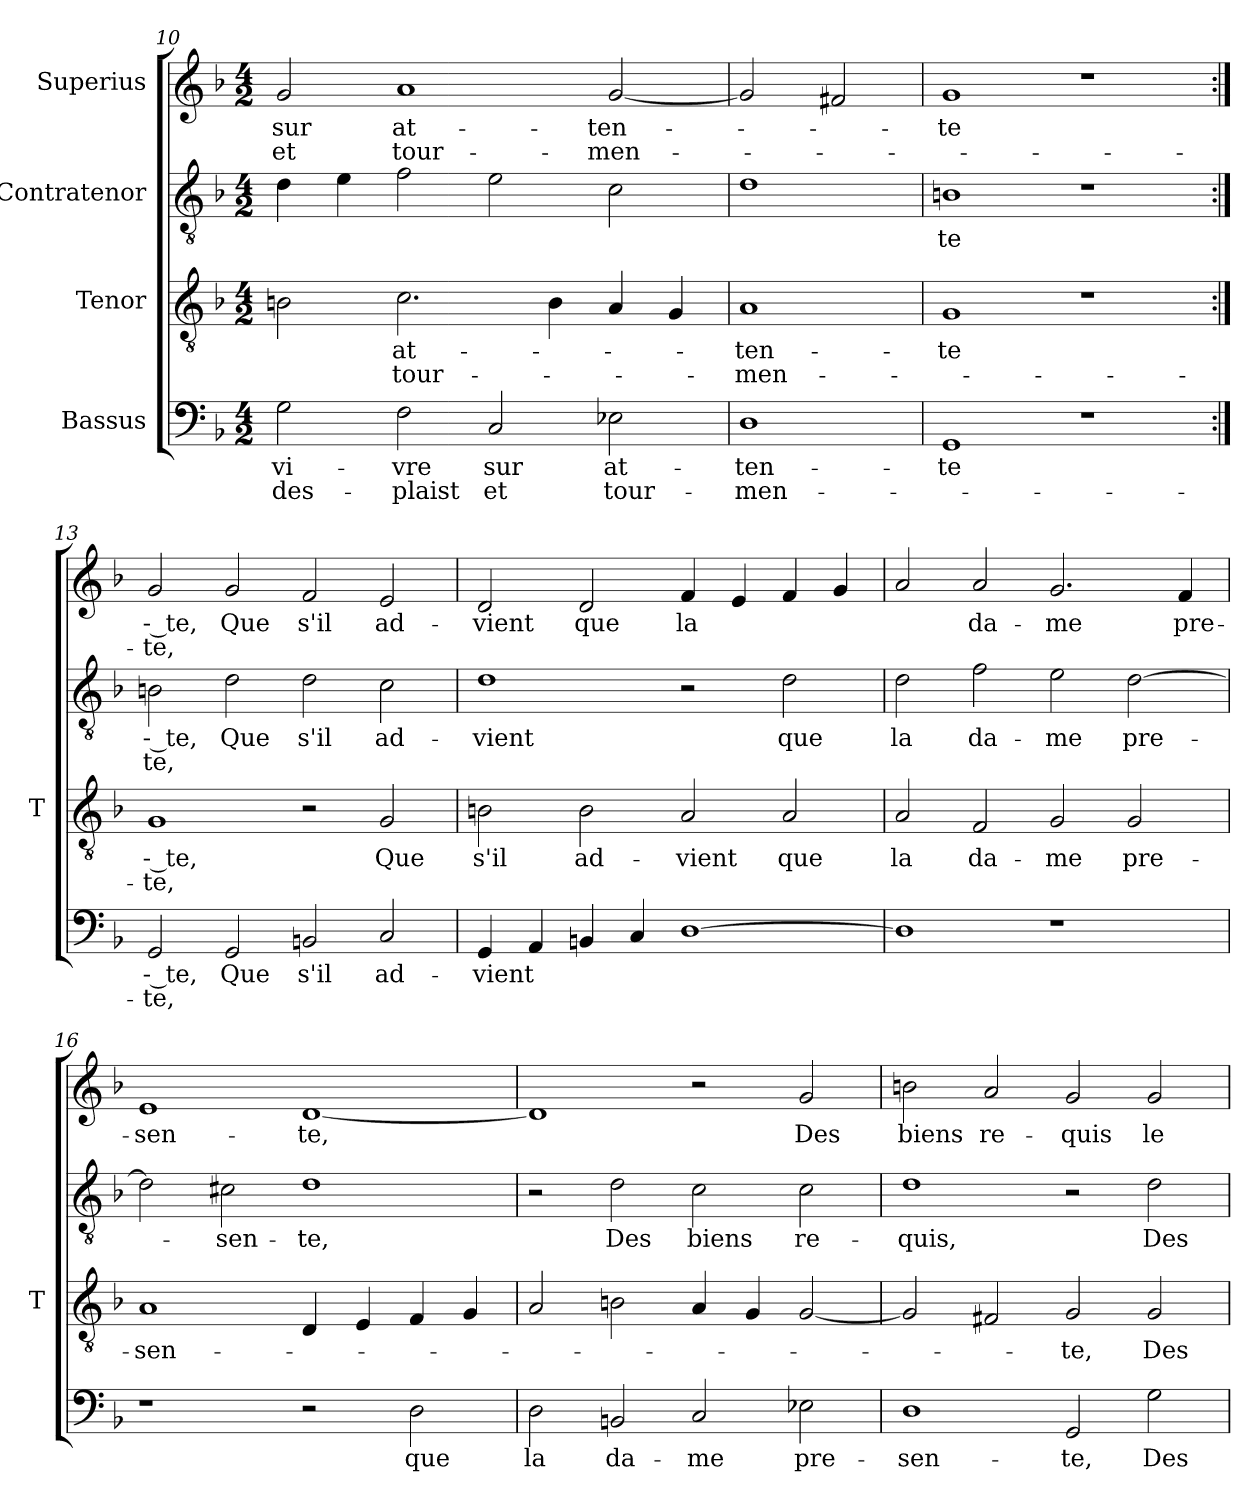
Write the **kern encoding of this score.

**kern	**text	**text	**kern	**text	**text	**kern	**text	**text	**kern	**text	**text
*part4	*part4	*part4	*part3	*part3	*part3	*part2	*part2	*part2	*part1	*part1	*part1
*staff4	*staff4	*staff4	*staff3	*staff3	*staff3	*staff2	*staff2	*staff2	*staff1	*staff1	*staff1
*I"Bassus	*	*	*I"Tenor	*	*	*I"Contratenor	*	*	*I"Superius	*	*
*	*	*	*I'T	*	*	*	*	*	*	*	*
*clefF4	*	*	*clefGv2	*	*	*clefGv2	*	*	*clefG2	*	*
*k[b-]	*	*	*k[b-]	*	*	*k[b-]	*	*	*k[b-]	*	*
*M4/2	*	*	*M4/2	*	*	*M4/2	*	*	*M4/2	*	*
=10	=10	=10	=10	=10	=10	=10	=10	=10	=10	=10	=10
2G	vi-	des-	2B	.	.	4d	.	.	2g	-sur	-et
.	.	.	.	.	.	4e	.	.	.	.	.
2F	-vre	-plaist	2.c	at-	tour-	2f	.	.	1a	at-	tour-
2C	-sur	-et	.	.	.	2e	.	.	.	.	.
.	.	.	4B	.	.	.	.	.	.	.	.
2E-X	at-	tour-	4A	.	.	2c	.	.	[2g	ten-	men-
.	.	.	4G	.	.	.	.	.	.	.	.
=11	=11	=11	=11	=11	=11	=11	=11	=11	=11	=11	=11
1D	ten-	men-	1A	ten-	men-	1d	.	.	2g]	.	.
.	.	.	.	.	.	.	.	.	2f#X	.	.
=12	=12	=12	=12	=12	=12	=12	=12	=12	=12	=12	=12
1GG	-te	.	1G	-te	.	1B	-te	.	1g	-te	.
1r	.	.	1r	.	.	1r	.	.	1r	.	.
=13:|!	=13:|!	=13:|!	=13:|!	=13:|!	=13:|!	=13:|!	=13:|!	=13:|!	=13:|!	=13:|!	=13:|!
2GG	-- te,	-te,	1G	-- te,	-te,	2B	-- te,	-te,	2g	-- te,	-te,
2GG	-Que	.	.	.	.	2d	-Que	.	2g	-Que	.
2BB	-s'il	.	2r	.	.	2d	-s'il	.	2f	-s'il	.
2C	ad-	.	2G	-Que	.	2c	ad-	.	2e	ad-	.
=14	=14	=14	=14	=14	=14	=14	=14	=14	=14	=14	=14
4GG	-vient	.	2B	-s'il	.	1d	-vient	.	2d	-vient	.
4AA	.	.	.	.	.	.	.	.	.	.	.
4BB	.	.	2B	ad-	.	.	.	.	2d	-que	.
4C	.	.	.	.	.	.	.	.	.	.	.
[1D	.	.	2A	-vient	.	2r	.	.	4f	-la	.
.	.	.	.	.	.	.	.	.	4e	.	.
.	.	.	2A	-que	.	2d	-que	.	4f	.	.
.	.	.	.	.	.	.	.	.	4g	.	.
=15	=15	=15	=15	=15	=15	=15	=15	=15	=15	=15	=15
1D]	.	.	2A	-la	.	2d	-la	.	2a	.	.
.	.	.	2F	da-	.	2f	da-	.	2a	da-	.
1r	.	.	2G	-me	.	2e	-me	.	2.g	-me	.
.	.	.	2G	pre-	.	[2d	pre-	.	.	.	.
.	.	.	.	.	.	.	.	.	4f	pre-	.
=16	=16	=16	=16	=16	=16	=16	=16	=16	=16	=16	=16
1r	.	.	1A	sen-	.	2d]	.	.	1e	sen-	.
.	.	.	.	.	.	2c#X	sen-	.	.	.	.
2r	.	.	4D	.	.	1d	-te,	.	[1d	-te,	.
.	.	.	4E	.	.	.	.	.	.	.	.
2D	-que	.	4F	.	.	.	.	.	.	.	.
.	.	.	4G	.	.	.	.	.	.	.	.
=17	=17	=17	=17	=17	=17	=17	=17	=17	=17	=17	=17
2D	-la	.	2A	.	.	2r	.	.	1d]	.	.
2BB	da-	.	2B	.	.	2d	-Des	.	.	.	.
2C	-me	.	4A	.	.	2c	-biens	.	2r	.	.
.	.	.	4G	.	.	.	.	.	.	.	.
2E-X	pre-	.	[2G	.	.	2c	re-	.	2g	-Des	.
=18	=18	=18	=18	=18	=18	=18	=18	=18	=18	=18	=18
1D	sen-	.	2G]	.	.	1d	-quis,	.	2b	-biens	.
.	.	.	2F#X	.	.	.	.	.	2a	re-	.
2GG	-te,	.	2G	-te,	.	2r	.	.	2g	-quis	.
2G	-Des	.	2G	-Des	.	2d	-Des	.	2g	-le	.
=	=	=	=	=	=	=	=	=	=	=	=
*-	*-	*-	*-	*-	*-	*-	*-	*-	*-	*-	*-
